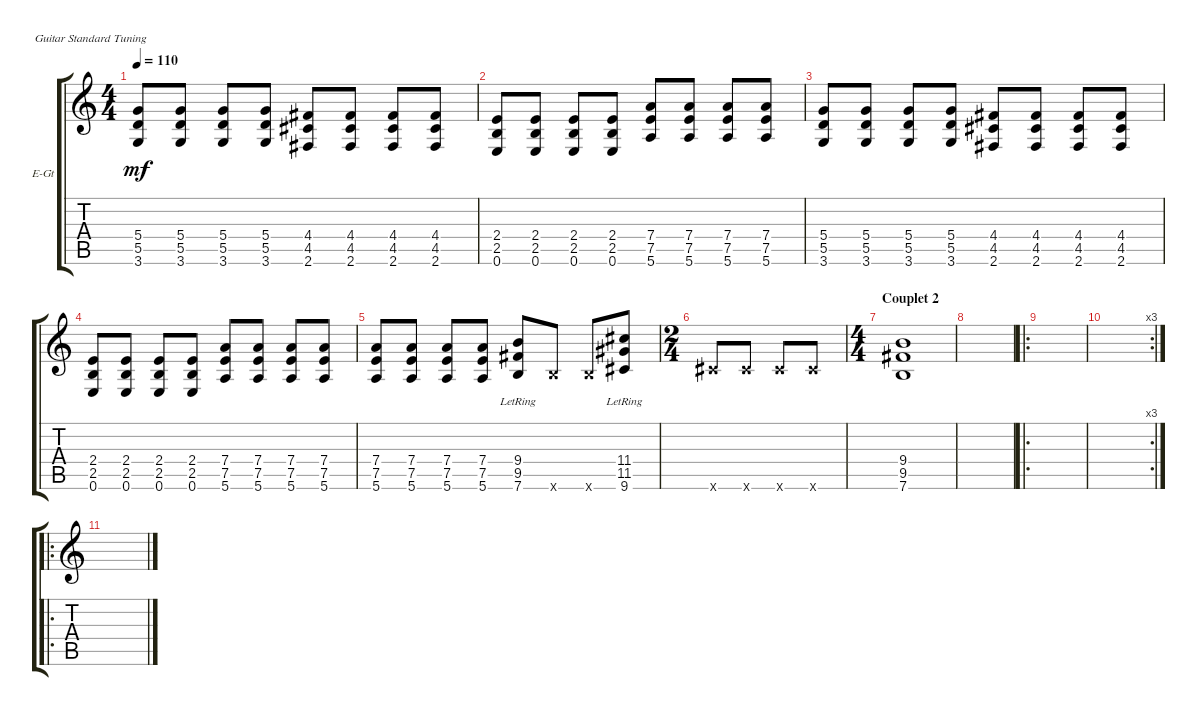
\defaultSystemsLayout 4
\bracketExtendMode groupsimilarinstruments
\firstSystemTrackNameOrientation horizontal
\otherSystemsTrackNameOrientation horizontal
\track ("Guitare" "E-Gt") {instrument electricguitarclean}
\staff {score tabs}
\tuning (E4 B3 G3 D3 A2 E2)
\ts (4 4)
\tempo 110
\clef g2
\ks c
(5.4 5.5 3.6).8{dy mf} (3.6 5.5 5.4).8 (5.4 3.6 5.5).8 (5.4 5.5 3.6).8 (4.4 4.5 2.6).8 (4.4 4.5 2.6).8 (4.4 4.5 2.6).8 (4.4 4.5 2.6).8 |
(2.4 2.5 0.6).8 (2.4 2.5 0.6).8 (2.4 2.5 0.6).8 (2.4 2.5 0.6).8 (7.4 7.5 5.6).8 (7.4 7.5 5.6).8 (7.4 7.5 5.6).8 (7.4 7.5 5.6).8 |
(5.4 5.5 3.6).8 (3.6 5.5 5.4).8 (5.4 3.6 5.5).8 (5.4 5.5 3.6).8 (4.4 4.5 2.6).8 (4.4 4.5 2.6).8 (4.4 4.5 2.6).8 (4.4 4.5 2.6).8 |
(2.4 2.5 0.6).8 (2.4 2.5 0.6).8 (2.4 2.5 0.6).8 (2.4 2.5 0.6).8 (7.4 7.5 5.6).8 (7.4 7.5 5.6).8 (7.4 7.5 5.6).8 (7.4 7.5 5.6).8 |
(7.4 7.5 5.6).8 (7.4 7.5 5.6).8 (7.4 7.5 5.6).8 (5.6 7.4 7.5).8 (7.6{lr} 9.5{lr} 9.4{lr}).8 7.6{x}.8 7.6{x}.8 (9.6{lr} 11.5{lr} 11.4{lr}).8 |
\ts (2 4)
9.6{x}.8 9.6{x}.8 9.6{x}.8 9.6{x}.8 |
\ts (4 4)
\section ("" "Couplet 2")
(7.6 9.4 9.5).1 |
|
\ro
|
\rc 3
|
\ro
